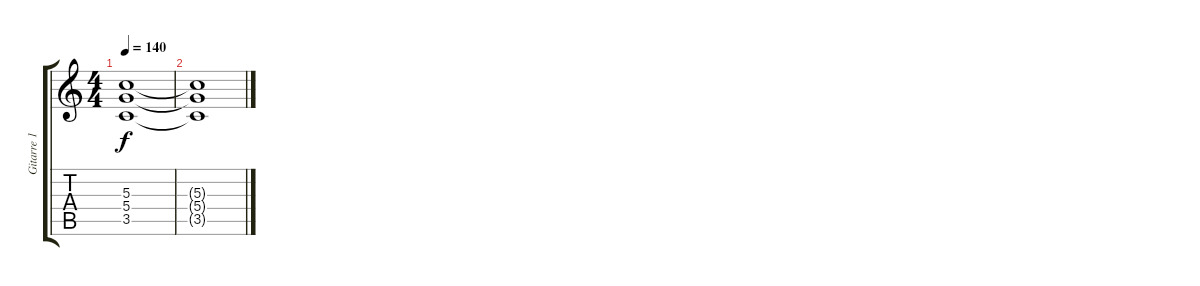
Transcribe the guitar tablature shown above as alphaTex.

\track ("Gitarre 1" "Gitarre 1") {instrument overdrivenguitar}
\staff {score tabs}
\tuning (E4 B3 G3 D3 A2 E2) {hide}
\ts (4 4)
\tempo 140
\clef g2
\ks c
(5.3 5.4 3.5).1{dy f} |
(5.3{t} 5.4{t} 3.5{t}).1
